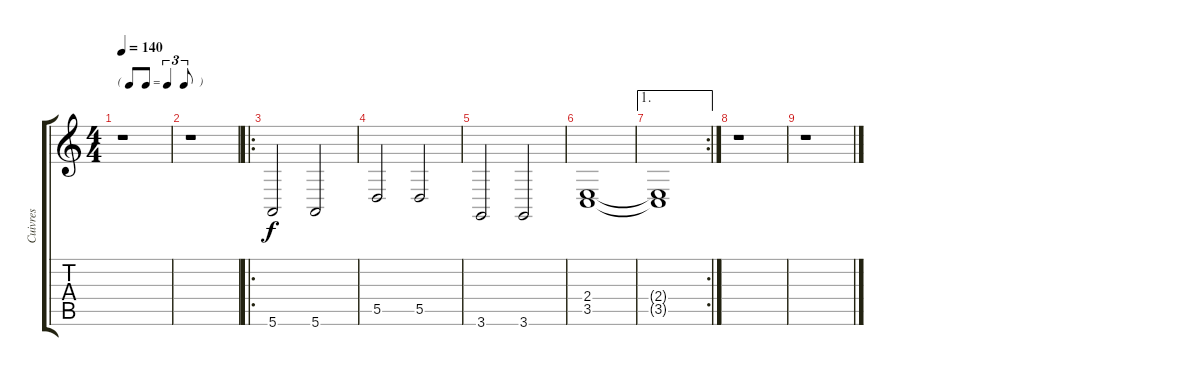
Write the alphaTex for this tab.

\track ("Cuivres" "Cuivres") {instrument frenchhorn}
\staff {score tabs}
\tuning (E4 B3 G3 D3 A2 E2) {hide}
\ts (4 4)
\tf triplet8th
\tempo 140
\clef g2
\ks c
r.1{dy f} |
r.1 |
\ro
5.6.2 5.6.2 |
5.5.2 5.5.2 |
3.6.2 3.6.2 |
(2.4 3.5).1 |
\ae 1
\rc 2
(2.4{t} 3.5{t}).1 |
r.1 |
r.1
